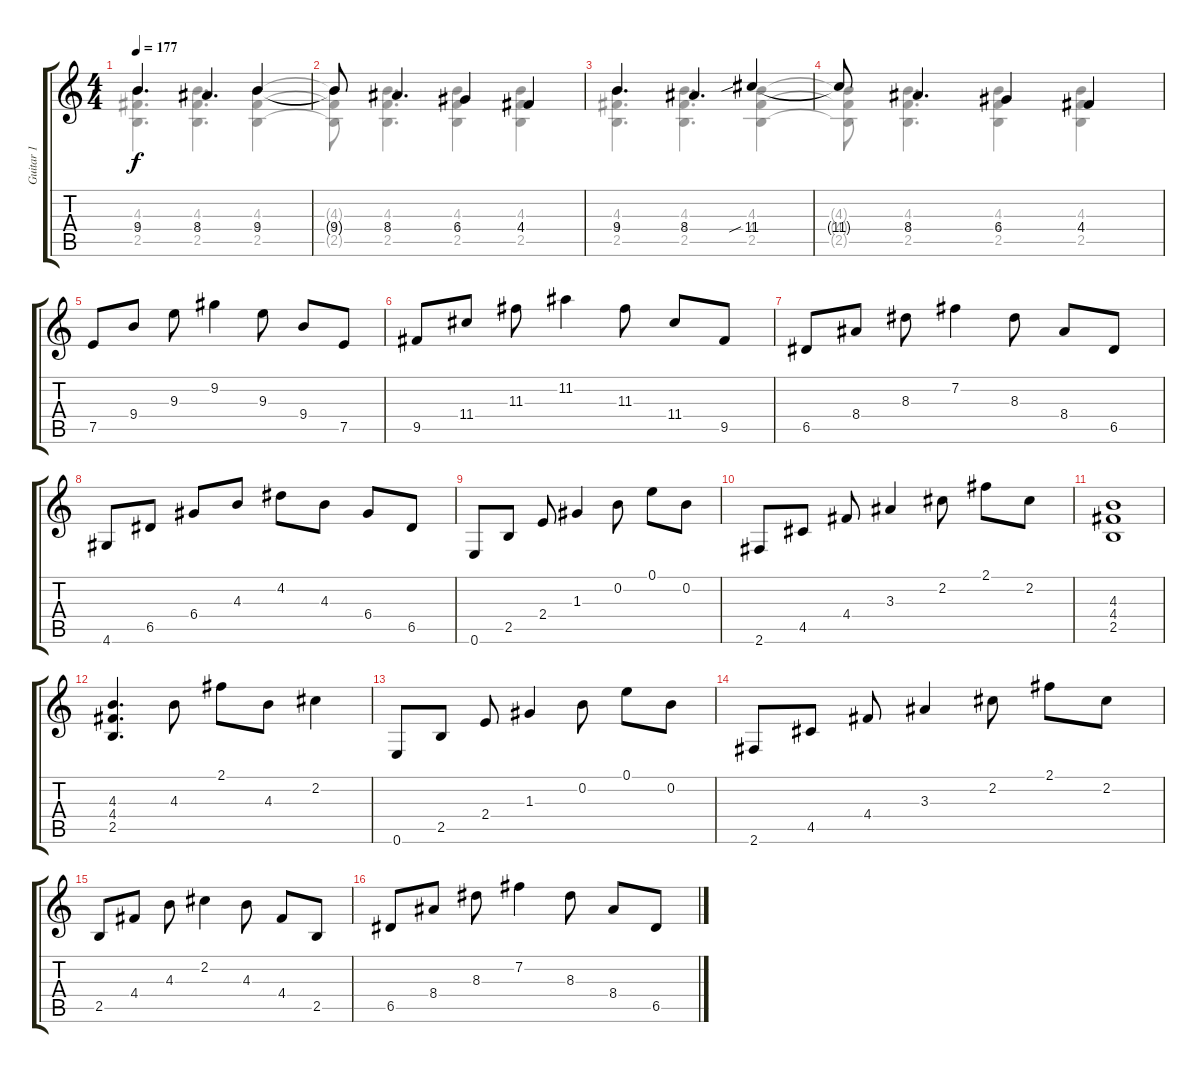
\track ("Guitar 1" "Guitar 1") {instrument distortionguitar}
\staff {score tabs}
\tuning (E4 B3 G3 D3 A2 E2) {hide}
\voice
\ts (4 4)
\tempo 177
\clef g2
\ks c
9.4.4{d dy f} 8.4.4{d} 9.4.4 |
9.4{t}.8 8.4.4{d} 6.4.4 4.4.4 |
9.4.4{d} 8.4.4{d} 11.4{sib}.4 |
11.4{t}.8 8.4.4{d} 6.4.4 4.4.4 |
7.5.8{instrument electricguitarjazz} 9.4.8 9.3.8 9.2.4 9.3.8 9.4.8 7.5.8 |
9.5.8 11.4.8 11.3.8 11.2.4 11.3.8 11.4.8 9.5.8 |
6.5.8 8.4.8 8.3.8 7.2.4 8.3.8 8.4.8 6.5.8 |
4.6.8 6.5.8 6.4.8 4.3.8 4.2.8 4.3.8 6.4.8 6.5.8 |
0.6.8 2.5.8 2.4.8 1.3.4 0.2.8 0.1.8 0.2.8 |
2.6.8 4.5.8 4.4.8 3.3.4 2.2.8 2.1.8 2.2.8 |
(4.3 4.4 2.5).1 |
(4.3 4.4 2.5).4{d} 4.3.8 2.1.8 4.3.8 2.2.4 |
0.6.8 2.5.8 2.4.8 1.3.4 0.2.8 0.1.8 0.2.8 |
2.6.8 4.5.8 4.4.8 3.3.4 2.2.8 2.1.8 2.2.8 |
2.5.8 4.4.8 4.3.8 2.2.4 4.3.8 4.4.8 2.5.8 |
6.5.8 8.4.8 8.3.8 7.2.4 8.3.8 8.4.8 6.5.8
\voice
\clef g2
\ottava regular
\simile none
\ks c
(4.3 4.4 2.5).4{d dy f} (4.3 4.4 2.5).4{d} (4.3 4.4 2.5).4 |
(4.3{t} 4.4{t} 2.5{t}).8 (4.3 4.4 2.5).4{d} (4.3 4.4 2.5).4 (4.3 4.4 2.5).4 |
(4.3 4.4 2.5).4{d} (4.3 4.4 2.5).4{d} (4.3 4.4 2.5).4 |
(4.3{t} 4.4{t} 2.5{t}).8 (4.3 4.4 2.5).4{d} (4.3 4.4 2.5).4 (4.3 4.4 2.5).4 |
|
|
|
|
|
|
|
|
|
|
|
